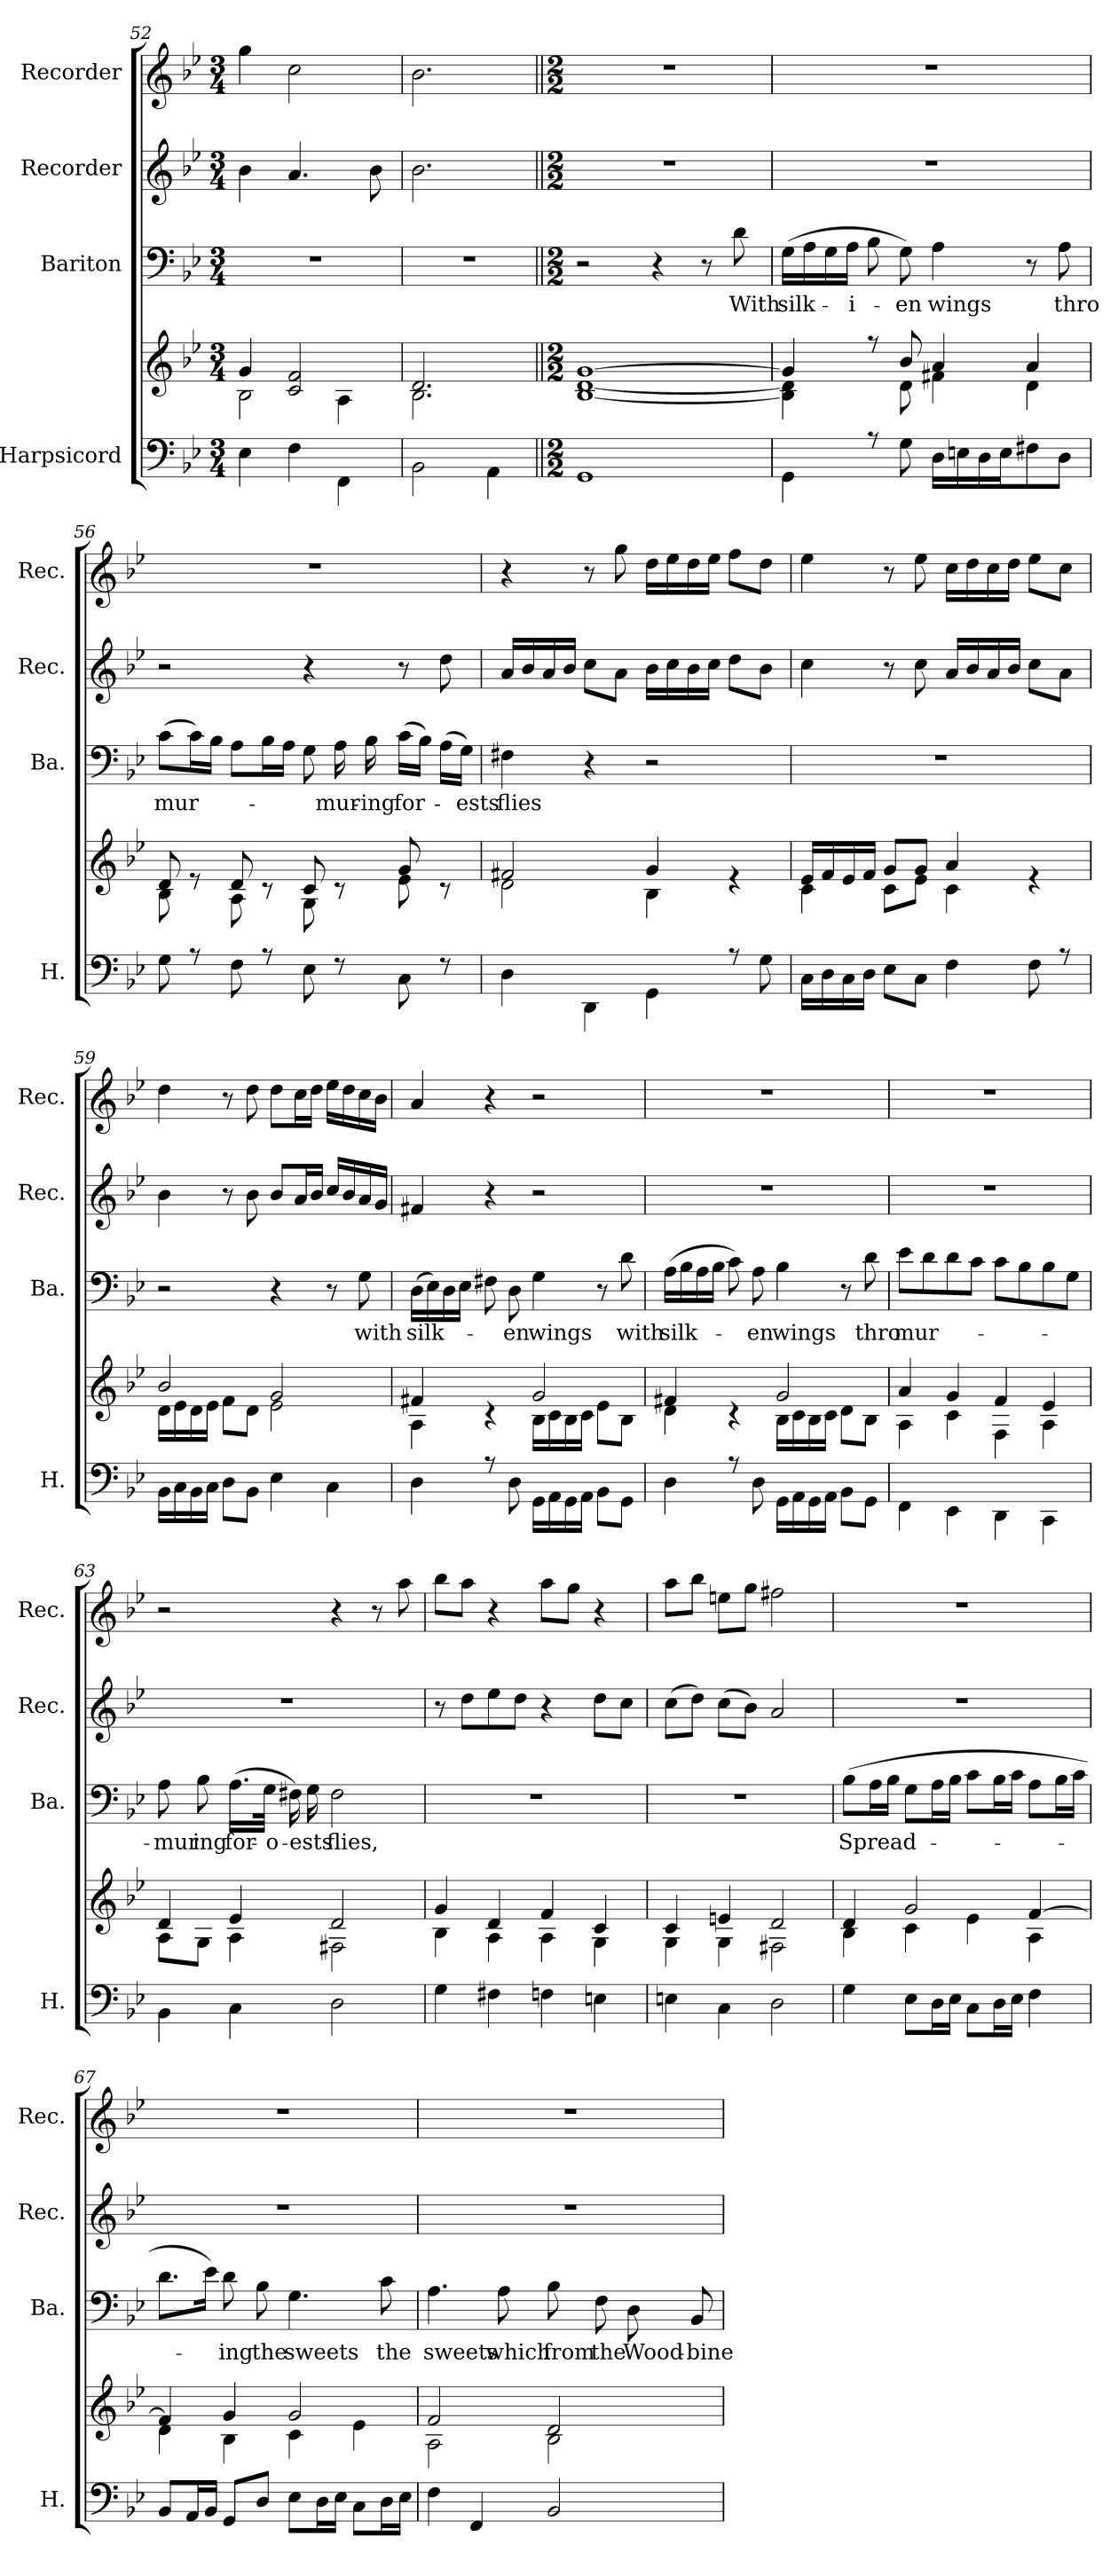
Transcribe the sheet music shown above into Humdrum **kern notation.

**kern	**kern	**kern	**text	**kern	**kern
*part4	*part4	*part3	*part3	*part2	*part1
*staff5	*staff4	*staff3	*staff3	*staff2	*staff1
*I"Harpsicord	*	*I"Bariton	*	*I"Recorder	*I"Recorder
*I'H.	*	*I'Ba.	*	*I'Rec.	*I'Rec.
*clefF4	*clefG2	*clefF4	*	*clefG2	*clefG2
*k[b-e-]	*k[b-e-]	*k[b-e-]	*	*k[b-e-]	*k[b-e-]
*M3/4	*M3/4	*M3/4	*	*M3/4	*M3/4
=52	=52	=52	=52	=52	=52
*^	*^	*	*	*	*
2.ryy	4E-\	4g/	2B-\	2.r	.	4b-\	4gg\
.	4F\	2c/ 2f/	.	.	.	4.a/	2cc\
.	4FF\	.	4A\	.	.	.	.
.	.	.	.	.	.	8b-\	.
=53	=53	=53	=53	=53	=53	=53	=53
2.ryy	2BB-\	2.d/	2.B-\	2.r	.	2.b-\	2.b-\
.	4AA\	.	.	.	.	.	.
!!LO:LB:g=z
=54||	=54||	=54||	=54||	=54||	=54||	=54||	=54||
*M2/2	*	*M2/2	*	*M2/2	*	*M2/2	*M2/2
1rcyy	1GG	[1g	[1B- [1d	2r	.	1r	1r
.	.	.	.	4r	.	.	.
.	.	.	.	8r	.	.	.
!	!	!	!	!	!LO:LY:b	!	!
.	.	.	.	8d\	With	.	.
=55	=55	=55	=55	=55	=55	=55	=55
!	!	!	!	!	!LO:LY:b	!	!
1ryy	4GG\	4g/]	4B-\] 4d\]	(>16G\LL	silk-	1r	1r
.	.	.	.	16A\	.	.	.
.	.	.	.	16G\	.	.	.
!	!	!	!	!	!LO:LY:b	!	!
.	.	.	.	16A\JJ	-i-	.	.
.	8rA	8rcyy	8rff	8B-\	.	.	.
!	!	!	!	!	!LO:LY:b	!	!
.	8G\	8b-/	8d\	8G\)	-en	.	.
!	!	!	!	!	!LO:LY:b	!	!
.	16D\LL	4a/	4f#X\	4A\	wings	.	.
.	16En\	.	.	.	.	.	.
.	16D\	.	.	.	.	.	.
.	16E\J	.	.	.	.	.	.
.	8F#X\	4a/	4d\	8r	.	.	.
!	!	!	!	!	!LO:LY:b	!	!
.	8D\J	.	.	8A\	thro	.	.
=56	=56	=56	=56	=56	=56	=56	=56
!	!	!	!	!	!LO:LY:b	!	!
1ryy	8G\	8d/	8B-\	(>8c\L	mur-	2r	1r
.	8rA	8re	8ryy	16c\L)	.	.	.
.	.	.	.	16B-\JJ	.	.	.
.	8F\	8d/	8A\	8A\L	.	.	.
.	8rA	8rc	8ryy	16B-\L	.	.	.
.	.	.	.	16A\JJ	.	.	.
.	8E-\	8c/	8G\	8G\	.	4r	.
!	!	!	!	!	!LO:LY:b	!	!
.	8rF	8rc	8ryy	16A\	-mur-	.	.
!	!	!	!	!	!LO:LY:b	!	!
.	.	.	.	16B-\	-ing	.	.
!	!	!	!	!	!LO:LY:b	!	!
.	8C\	8g/	8e-\	(>16c\LL	for-	8r	.
.	.	.	.	16B-\JJ)	.	.	.
.	8rF	8rc	8ryy	(>16A\LL	.	8dd\	.
!	!	!	!	!	!LO:LY:b	!	!
.	.	.	.	16G\JJ)	-ests	.	.
!!LO:PB:g=z
=57	=57	=57	=57	=57	=57	=57	=57
!	!	!	!	!	!LO:LY:b	!	!
1ryy	4D\	2f#X/	2d\	4F#X\	flies	16a/LL	4r
.	.	.	.	.	.	16b-/	.
.	.	.	.	.	.	16a/	.
.	.	.	.	.	.	16b-/JJ	.
.	4DD\	.	.	4r	.	8cc\L	8r
.	.	.	.	.	.	8a\J	8gg\
.	4GG\	4g/	4B-\	2r	.	16b-\LL	16dd\LL
.	.	.	.	.	.	16cc\	16ee-\
.	.	.	.	.	.	16b-\	16dd\
.	.	.	.	.	.	16cc\JJ	16ee-\JJ
.	8rA	4re	4ryy	.	.	8dd\L	8ff\L
.	8G\	.	.	.	.	8b-\J	8dd\J
=58	=58	=58	=58	=58	=58	=58	=58
1ryy	16C\LL	16e-/LL	4c\	1r	.	4cc\	4ee-\
.	16D\	16f/	.	.	.	.	.
.	16C\	16e-/	.	.	.	.	.
.	16D\JJ	16f/JJ	.	.	.	.	.
.	8E-\L	8g/L	8c\L	.	.	8r	8r
.	8C\J	8g/J	8e-\J	.	.	8cc\	8ee-\
.	4F\	4a/	4c\	.	.	16a/LL	16cc\LL
.	.	.	.	.	.	16b-/	16dd\
.	.	.	.	.	.	16a/	16cc\
.	.	.	.	.	.	16b-/JJ	16dd\JJ
.	8F\	4re	4ryy	.	.	8cc\L	8ee-\L
.	8rA	.	.	.	.	8a\J	8cc\J
=59	=59	=59	=59	=59	=59	=59	=59
1ryy	16BB-\LL	2b-/	16d\LL	2r	.	4b-\	4dd\
.	16C\	.	16e-\	.	.	.	.
.	16BB-\	.	16d\	.	.	.	.
.	16C\JJ	.	16e-\JJ	.	.	.	.
.	8D\L	.	8f\L	.	.	8r	8r
.	8BB-\J	.	8d\J	.	.	8b-\	8dd\
.	4E-\	2g/	2e-\	4r	.	8b-/L	8dd\L
.	.	.	.	.	.	16a/L	16cc\L
.	.	.	.	.	.	16b-/JJ	16dd\JJ
.	4C\	.	.	8r	.	16cc/LL	16ee-\LL
.	.	.	.	.	.	16b-/	16dd\
!	!	!	!	!	!LO:LY:b	!	!
.	.	.	.	8G\	with	16a/	16cc\
.	.	.	.	.	.	16g/JJ	16b-\JJ
!!LO:LB:g=z
=60	=60	=60	=60	=60	=60	=60	=60
!	!	!	!	!	!LO:LY:b	!	!
1ryy	4D\	4f#X/	4A\	(>16D\LL	silk-	4f#X/	4a/
.	.	.	.	16E-\)	.	.	.
.	.	.	.	16D\	.	.	.
.	.	.	.	16E-\JJ	.	.	.
.	8rA	4rc	4ryy	8F#X\	.	4r	4r
!	!	!	!	!	!LO:LY:b	!	!
.	8D\	.	.	8D\	-en	.	.
!	!	!	!	!	!LO:LY:b	!	!
.	16GG\LL	2g/	16B-\LL	4G\	wings	2r	2r
.	16AA\	.	16c\	.	.	.	.
.	16GG\	.	16B-\	.	.	.	.
.	16AA\JJ	.	16c\JJ	.	.	.	.
.	8BB-\L	.	8e-\L	8r	.	.	.
!	!	!	!	!	!LO:LY:b	!	!
.	8GG\J	.	8B-\J	8d\	with	.	.
=61	=61	=61	=61	=61	=61	=61	=61
!	!	!	!	!	!LO:LY:b	!	!
1ryy	4D\	4f#X/	4d\	(>16A\LL	silk-	1r	1r
.	.	.	.	16B-\	.	.	.
.	.	.	.	16A\	.	.	.
.	.	.	.	16B-\JJ	.	.	.
.	8rA	4rc	4ryy	8c\)	.	.	.
!	!	!	!	!	!LO:LY:b	!	!
.	8D\	.	.	8A\	-en	.	.
!	!	!	!	!	!LO:LY:b	!	!
.	16GG\LL	2g/	16B-\LL	4B-\	wings	.	.
.	16AA\	.	16c\	.	.	.	.
.	16GG\	.	16B-\	.	.	.	.
.	16AA\JJ	.	16c\JJ	.	.	.	.
.	8BB-\L	.	8d\L	8r	.	.	.
!	!	!	!	!	!LO:LY:b	!	!
.	8GG\J	.	8B-\J	8d\	thro	.	.
=62	=62	=62	=62	=62	=62	=62	=62
!	!	!	!	!	!LO:LY:b	!	!
1ryy	4FF\	4a/	4A\	8e-\L	mur-	1r	1r
.	.	.	.	8d\	.	.	.
.	4EE-\	4g/	4c\	8d\	.	.	.
.	.	.	.	8c\J	.	.	.
.	4DD\	4f/	4F\	8c\L	.	.	.
.	.	.	.	8B-\	.	.	.
.	4CC\	4e-/	4A\	8B-\	.	.	.
.	.	.	.	8G\J	.	.	.
!!LO:PB:g=z
=63	=63	=63	=63	=63	=63	=63	=63
!	!	!	!	!	!LO:LY:b	!	!
1ryy	4BB-\	4d/	8A\L	8A\	-mur	1r	2r
!	!	!	!	!	!LO:LY:b	!	!
.	.	.	8G\J	8B-\	ing	.	.
!	!	!	!	!	!LO:LY:b	!	!
.	4C\	4e-/	4A\	(>16.A\LL	for-	.	.
!	!	!	!	!	!LO:LY:b	!	!
.	.	.	.	32G\JJk	-o-	.	.
.	.	.	.	16F#X\)	.	.	.
!	!	!	!	!	!LO:LY:b	!	!
.	.	.	.	16G\	-ests	.	.
!	!	!	!	!	!LO:LY:b	!	!
.	2D\	2d/	2F#X\	2F#\	flies,	.	4r
.	.	.	.	.	.	.	8r
.	.	.	.	.	.	.	8aa\
=64	=64	=64	=64	=64	=64	=64	=64
1ryy	4G\	4g/	4B-\	1r	.	8r	8bb-\L
.	.	.	.	.	.	8dd\L	8aa\J
.	4F#X\	4d/	4A\	.	.	8ee-\	4r
.	.	.	.	.	.	8dd\J	.
.	4Fn\	4f/	4A\	.	.	4r	8aa\L
.	.	.	.	.	.	.	8gg\J
.	4En\	4c/	4G\	.	.	8dd\L	4r
.	.	.	.	.	.	8cc\J	.
=65	=65	=65	=65	=65	=65	=65	=65
1ryy	4En\	4c/	4G\	1r	.	(>8cc\L	8aa\L
.	.	.	.	.	.	8dd\J)	8bb-\J
.	4C\	4en/	4G\	.	.	(>8cc\L	8een\L
.	.	.	.	.	.	8b-\J)	8gg\J
.	2D\	2d/	2F#X\	.	.	2a/	2ff#X\
=66	=66	=66	=66	=66	=66	=66	=66
!	!	!	!	!	!LO:LY:b	!	!
1ryy	4G\	4d/	4B-\	(>8B-\L	Spread-	1r	1r
.	.	.	.	16A\L	.	.	.
.	.	.	.	16B-\JJ	.	.	.
.	8E-\L	2g/	4c\	8G\L	.	.	.
.	16D\L	.	.	16A\L	.	.	.
.	16E-\JJ	.	.	16B-\JJ	.	.	.
.	8C\L	.	4e-\	8c\L	.	.	.
.	16D\L	.	.	16B-\L	.	.	.
.	16E-\JJ	.	.	16c\JJ	.	.	.
.	4F\	[4f/	4A\	8A\L	.	.	.
.	.	.	.	16B-\L	.	.	.
.	.	.	.	16c\JJ	.	.	.
*v	*v	*	*	*	*	*	*
!!LO:LB:g=z
=67	=67	=67	=67	=67	=67	=67
8BB-/L	4f/]	4d\	8.d\L	.	1r	1r
16AA/L	.	.	.	.	.	.
16BB-/JJ	.	.	16e-\Jk)	.	.	.
!	!	!	!	!LO:LY:b	!	!
8GG/L	4g/	4B-\	8d\	ing	.	.
!	!	!	!	!LO:LY:b	!	!
8D/J	.	.	8B-\	the	.	.
!	!	!	!	!LO:LY:b	!	!
8E-\L	2g/	4c\	4.G\	sweets	.	.
16D\L	.	.	.	.	.	.
16E-\JJ	.	.	.	.	.	.
8C\L	.	4e-\	.	.	.	.
!	!	!	!	!LO:LY:b	!	!
16D\L	.	.	8c\	the	.	.
16E-\JJ	.	.	.	.	.	.
=68	=68	=68	=68	=68	=68	=68
!	!	!	!	!LO:LY:b	!	!
4F\	2f/	2A\	4.A\	sweets	1r	1r
4FF/	.	.	.	.	.	.
!	!	!	!	!LO:LY:b	!	!
.	.	.	8A\	which	.	.
!	!	!	!	!LO:LY:b	!	!
2BB-/	2d/	2B-\	8B-\	from	.	.
!	!	!	!	!LO:LY:b	!	!
.	.	.	8F\	the	.	.
!	!	!	!	!LO:LY:b	!	!
.	.	.	8D\	Wood-	.	.
!	!	!	!	!LO:LY:b	!	!
.	.	.	8BB-/	-bine	.	.
*	*v	*v	*	*	*	*
=	=	=	=	=	=
*-	*-	*-	*-	*-	*-
